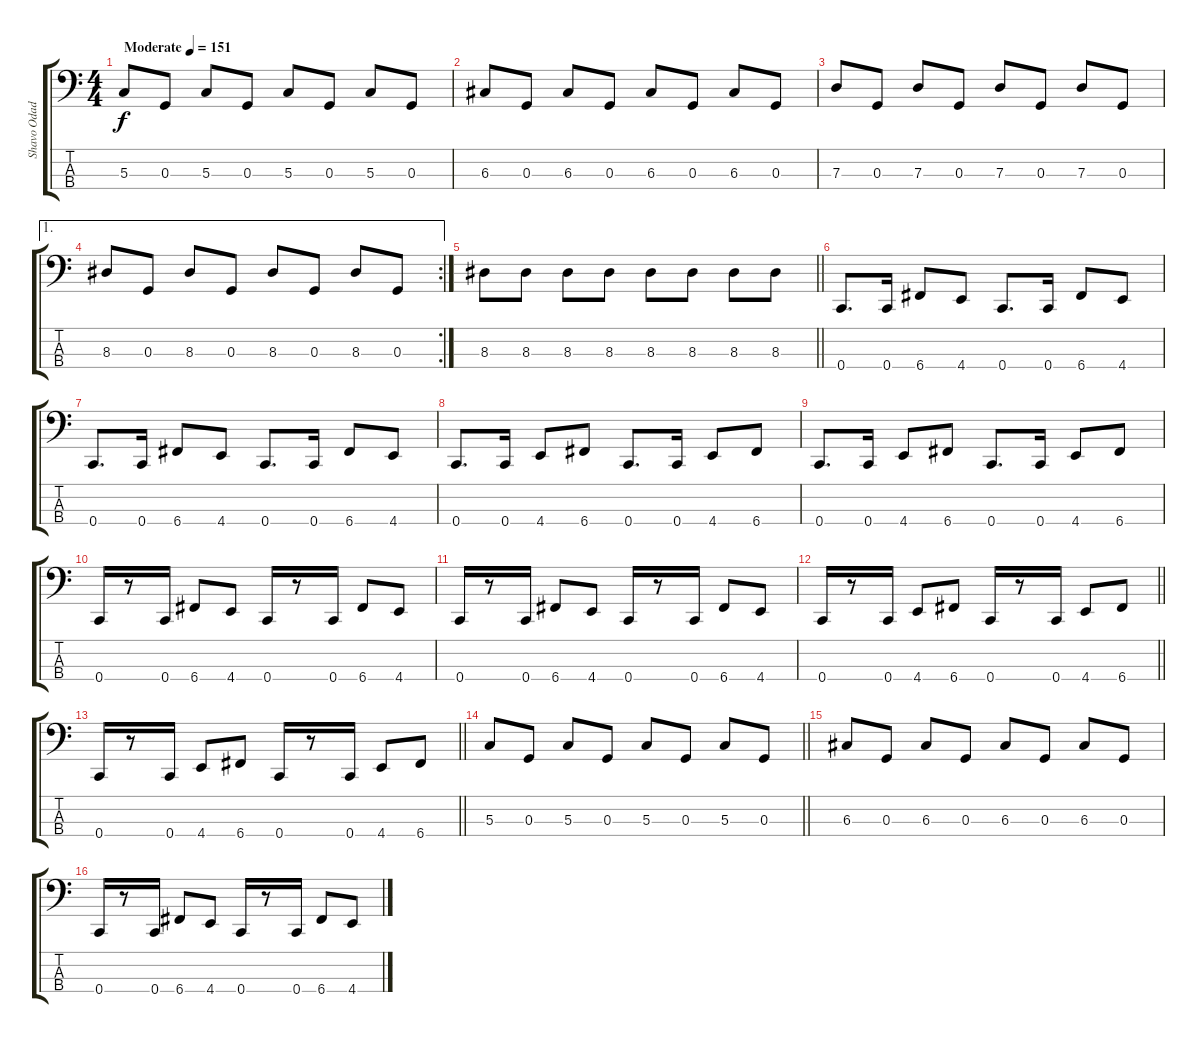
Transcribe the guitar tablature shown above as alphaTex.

\track ("Shavo Odadjian" "Shavo Odad") {instrument electricbasspick}
\staff {score tabs}
\tuning (F2 C2 G1 C1) {hide}
\ts (4 4)
\tempo (151 "Moderate")
\clef f4
\ks c
5.3.8{dy f instrument electricbasspick} 0.3.8 5.3.8 0.3.8 5.3.8 0.3.8 5.3.8 0.3.8 |
6.3.8 0.3.8 6.3.8 0.3.8 6.3.8 0.3.8 6.3.8 0.3.8 |
7.3.8 0.3.8 7.3.8 0.3.8 7.3.8 0.3.8 7.3.8 0.3.8 |
\ae 1
\rc 2
8.3.8 0.3.8 8.3.8 0.3.8 8.3.8 0.3.8 8.3.8 0.3.8 |
\barLineRight lightlight
8.3.8 8.3.8 8.3.8 8.3.8 8.3.8 8.3.8 8.3.8 8.3.8 |
0.4.8{d} 0.4.16 6.4.8 4.4.8 0.4.8{d} 0.4.16 6.4.8 4.4.8 |
0.4.8{d} 0.4.16 6.4.8 4.4.8 0.4.8{d} 0.4.16 6.4.8 4.4.8 |
0.4.8{d} 0.4.16 4.4.8 6.4.8 0.4.8{d} 0.4.16 4.4.8 6.4.8 |
0.4.8{d} 0.4.16 4.4.8 6.4.8 0.4.8{d} 0.4.16 4.4.8 6.4.8 |
0.4.16 r.8 0.4.16 6.4.8 4.4.8 0.4.16 r.8 0.4.16 6.4.8 4.4.8 |
0.4.16 r.8 0.4.16 6.4.8 4.4.8 0.4.16 r.8 0.4.16 6.4.8 4.4.8 |
\barLineRight lightlight
0.4.16 r.8 0.4.16 4.4.8 6.4.8 0.4.16 r.8 0.4.16 4.4.8 6.4.8 |
\barLineRight lightlight
0.4.16 r.8 0.4.16 4.4.8 6.4.8 0.4.16 r.8 0.4.16 4.4.8 6.4.8 |
\barLineRight lightlight
5.3.8 0.3.8 5.3.8 0.3.8 5.3.8 0.3.8 5.3.8 0.3.8 |
6.3.8 0.3.8 6.3.8 0.3.8 6.3.8 0.3.8 6.3.8 0.3.8 |
0.4.16 r.8 0.4.16 6.4.8 4.4.8 0.4.16 r.8 0.4.16 6.4.8 4.4.8
